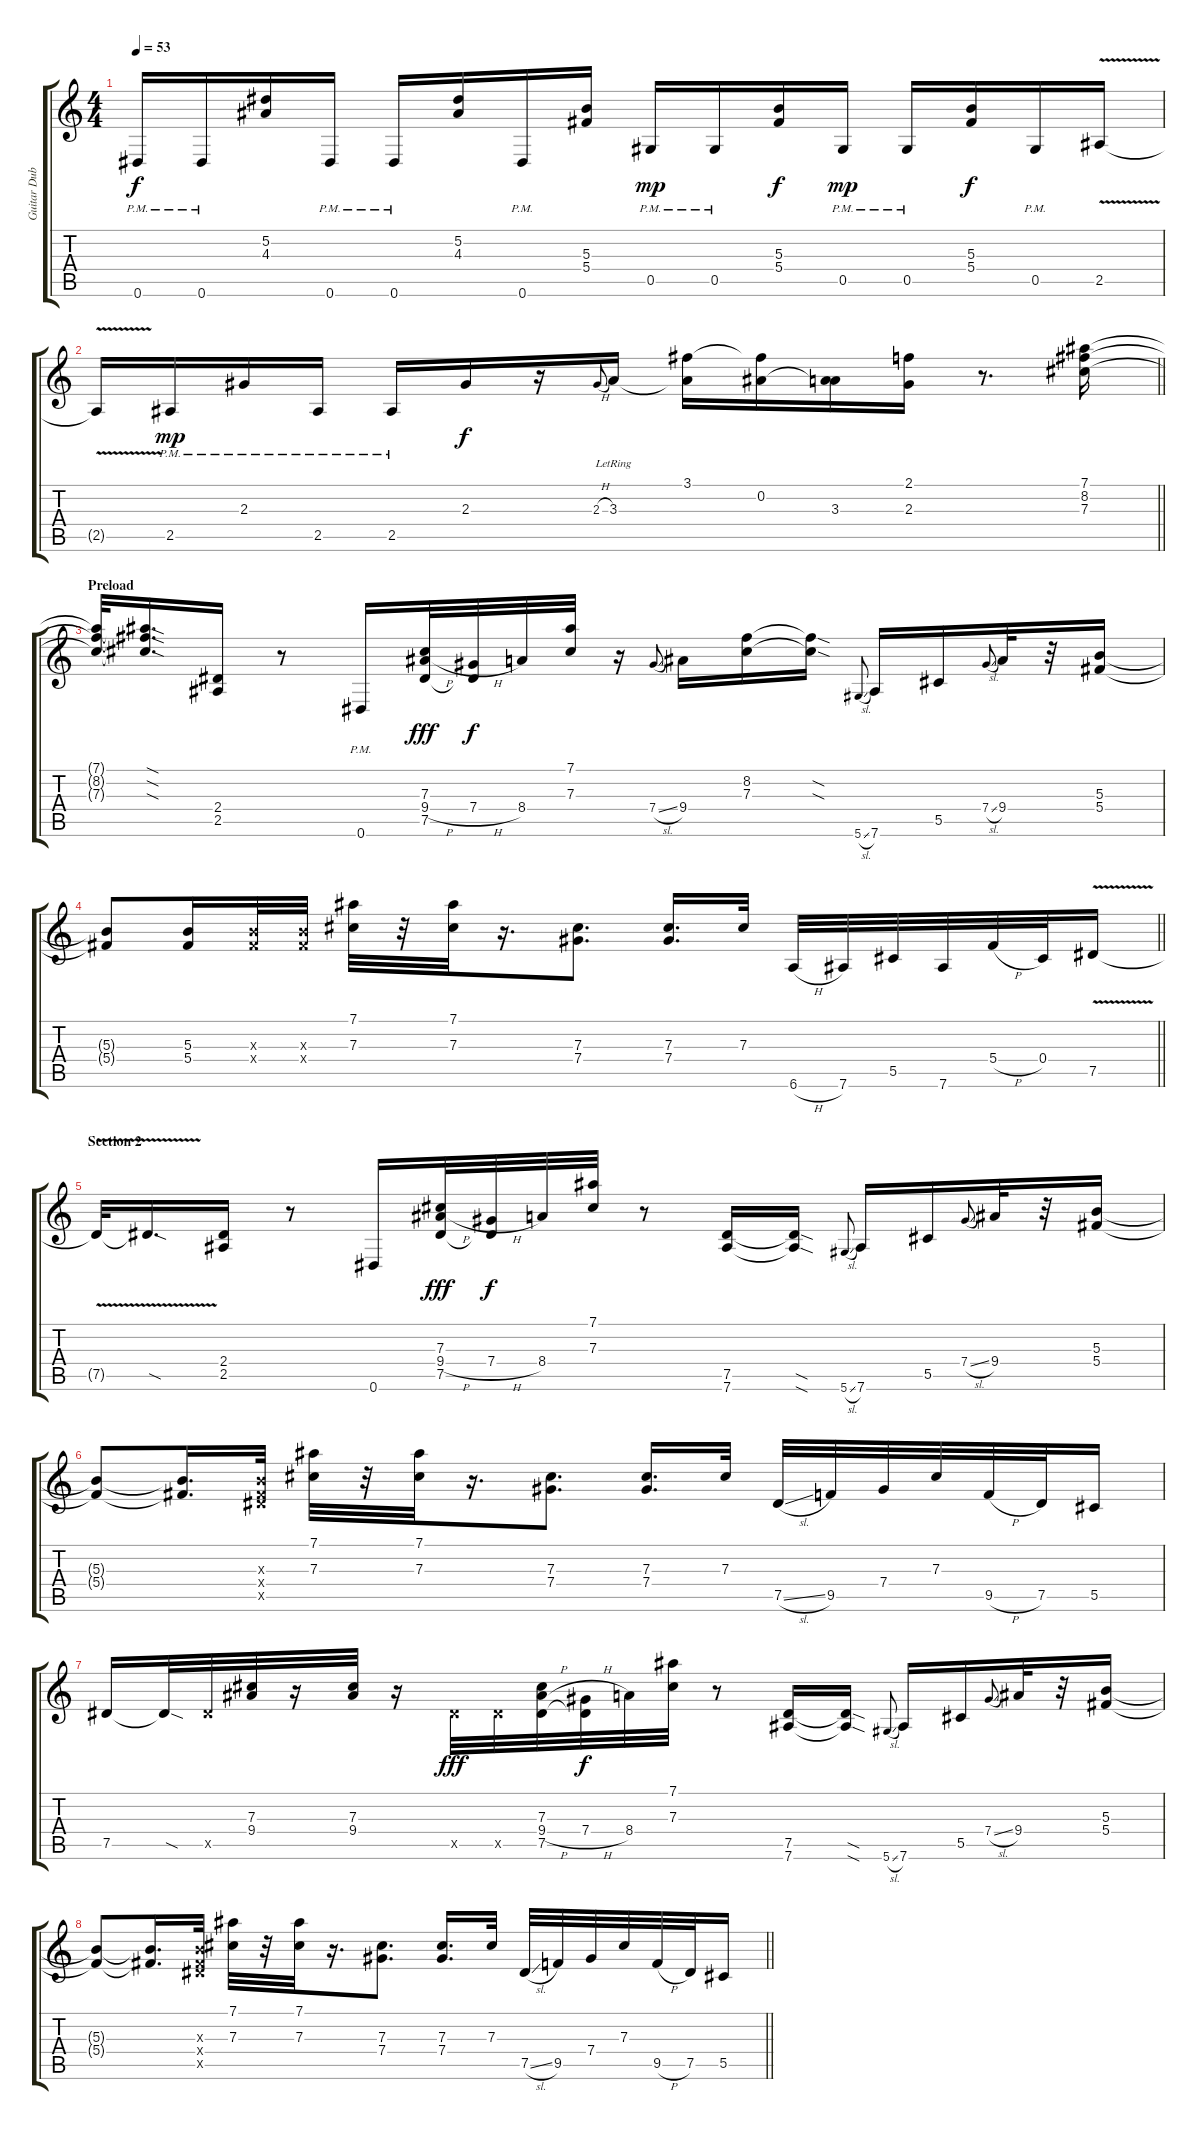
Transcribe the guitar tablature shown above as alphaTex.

\track ("Guitar Dub" "Guitar Dub") {instrument electricguitarclean}
\staff {score tabs}
\tuning (Eb4 Bb3 Gb3 Db3 Ab2 Eb2) {hide}
\ts (4 4)
\tempo 53
\clef g2
\ks c
0.6{pm}.16{dy f} 0.6{pm}.16 (5.2 4.3).16 0.6{pm}.16 0.6{pm}.16 (5.2 4.3).16 0.6{pm}.16 (5.3 5.4).16 0.5{pm}.16{dy mp} 0.5{pm}.16 (5.3 5.4).16{dy f} 0.5{pm}.16{dy mp} 0.5{pm}.16 (5.3 5.4).16{dy f} 0.5{pm}.16 2.5{v}.16 |
\barLineRight lightlight
2.5{t}.16 2.5{pm}.16{dy mp} 2.3{pm}.16 2.5{pm}.16 2.5{pm}.16 2.3.16{dy f} r.16 2.3{h}.8{gr onbeat} 3.3{lr}.16 (3.1 3.3{t}).16 (3.1{t} 0.2).16 (0.2{t} 3.3).16 (2.1 2.3).16 r.8{d} (7.1 8.2 7.3).16 |
\section ("" "Preload")
(7.1{t} 8.2{t} 7.3{t}).32 (7.1{sod t} 8.2{sod t} 7.3{sod t}).16{d} (2.4 2.5).16 r.8 0.6{pm}.16 (7.3 9.4{h} 7.5).32{dy fff} (7.4{h} 7.5{t}).32{dy f} 8.4.32 (7.1 7.3).32 r.16 7.4{sl}.8{gr onbeat} 9.4.16 (8.2 7.3).16 (8.2{sod t} 7.3{sod t}).16 5.6{sl}.8{gr onbeat} 7.6.16 5.5.16 7.4{sl}.8{gr onbeat} 9.4.32 r.32 (5.3 5.4).16 |
\barLineRight lightlight
(5.3{t} 5.4{t}).8 (5.3 5.4).16 (5.3{x} 5.4{x}).32 (5.3{x} 5.4{x}).32 (7.1 7.3).32 r.32 (7.1 7.3).32 r.16{d} (7.3 7.4).8{d} (7.3 7.4).16{d} 7.3.32 6.6{h}.32 7.6.32 5.5.32 7.6.32 5.4{h}.32 0.4.32 7.5{v}.16 |
\section ("" "Section 2")
7.5{v t}.32 7.5{sod t}.16{d} (2.4 2.5).16 r.8 0.6.16 (7.3 9.4{h} 7.5).32{dy fff} (7.4{h} 7.5{t}).32{dy f} 8.4.32 (7.1 7.3).32 r.8 (7.5 7.6).16 (7.5{sod t} 7.6{sod t}).16 5.6{sl}.8{gr onbeat} 7.6.16 5.5.16 7.4{sl}.8{gr onbeat} 9.4.32 r.32 (5.3 5.4).16 |
(5.3{t} 5.4{t}).8 (5.3{t} 5.4{t}).16{d} (5.3{x} 5.4{x} 7.5{x}).32 (7.1 7.3).32 r.32 (7.1 7.3).32 r.16{d} (7.3 7.4).8{d} (7.3 7.4).16{d} 7.3.32 7.5{sl}.32 9.5.32 7.4.32 7.3.32 9.5{h}.32 7.5.32 5.5.16 |
7.5.16 7.5{sod t}.32 7.5{x}.32 (7.3 9.4).32 r.16 (7.3 9.4).32 r.16 7.5{x}.32{dy fff} 7.5{x}.32 (7.3 9.4{h} 7.5).32 (7.4{h} 7.5{t}).32{dy f} 8.4.32 (7.1 7.3).32 r.8 (7.5 7.6).16 (7.5{sod t} 7.6{sod t}).16 5.6{sl}.8{gr onbeat} 7.6.16 5.5.16 7.4{sl}.8{gr onbeat} 9.4.32 r.32 (5.3 5.4).16 |
\barLineRight lightlight
(5.3{t} 5.4{t}).8 (5.3{t} 5.4{t}).16{d} (5.3{x} 5.4{x} 7.5{x}).32 (7.1 7.3).32 r.32 (7.1 7.3).32 r.16{d} (7.3 7.4).8{d} (7.3 7.4).16{d} 7.3.32 7.5{sl}.32 9.5.32 7.4.32 7.3.32 9.5{h}.32 7.5.32 5.5.16
